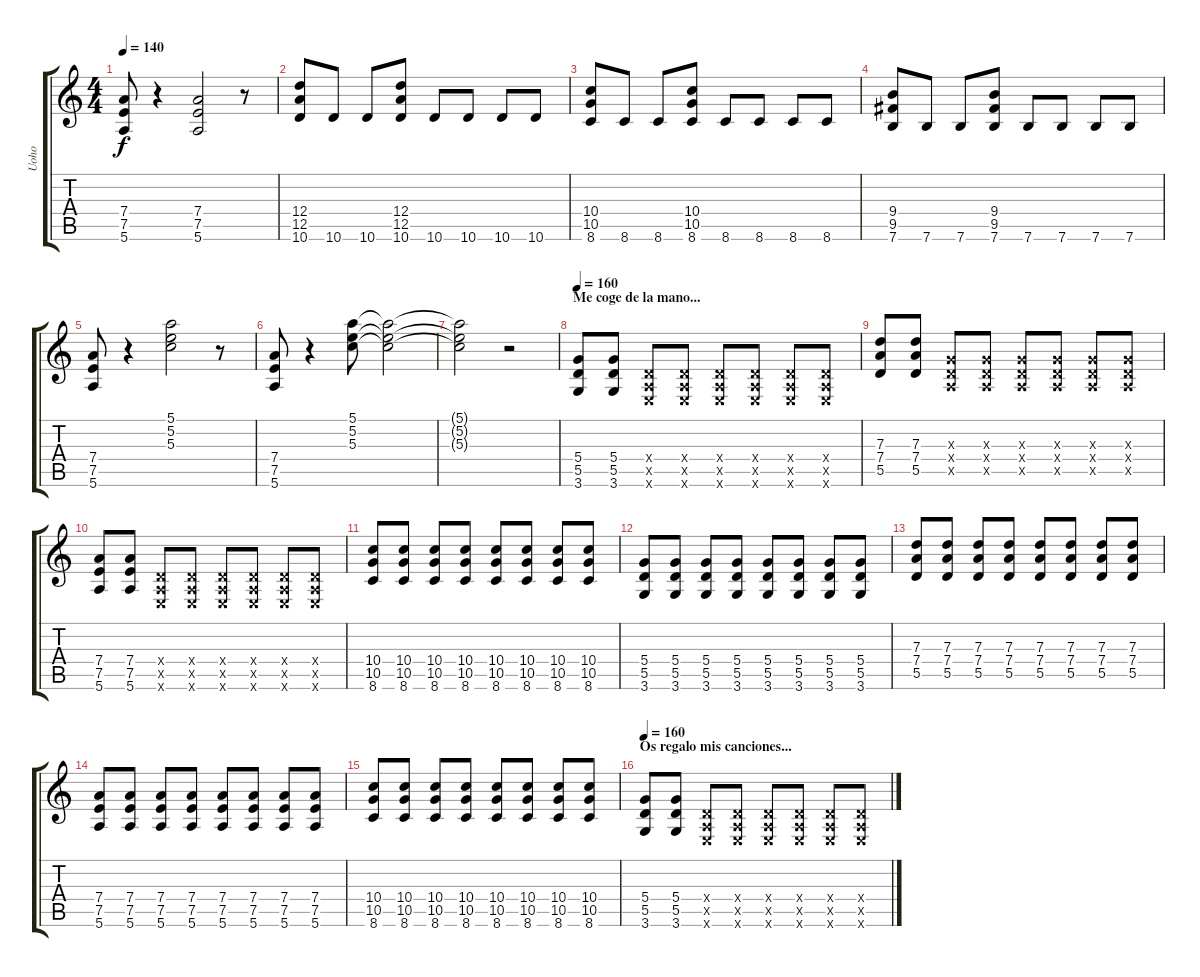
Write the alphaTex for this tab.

\track ("Uoho" "Uoho") {instrument overdrivenguitar}
\staff {score tabs}
\tuning (E4 B3 G3 D3 A2 E2) {hide}
\ts (4 4)
\tempo 140
\clef g2
\ks c
(7.4 7.5 5.6).8{dy f} r.4 (7.4 7.5 5.6).2 r.8 |
(12.4 12.5 10.6).8 10.6.8 10.6.8 (12.4 12.5 10.6).8 10.6.8 10.6.8 10.6.8 10.6.8 |
(10.4 10.5 8.6).8 8.6.8 8.6.8 (10.4 10.5 8.6).8 8.6.8 8.6.8 8.6.8 8.6.8 |
(9.4 9.5 7.6).8 7.6.8 7.6.8 (9.4 9.5 7.6).8 7.6.8 7.6.8 7.6.8 7.6.8 |
(7.4 7.5 5.6).8 r.4 (5.1 5.2 5.3).2 r.8 |
(7.4 7.5 5.6).8 r.4 (5.1 5.2 5.3).8 (5.1{t} 5.2{t} 5.3{t}).2 |
(5.1{t} 5.2{t} 5.3{t}).2 r.2 |
\section ("" "Me coge de la mano...")
\tempo 160
(5.4 5.5 3.6).8 (5.4 5.5 3.6).8 (0.4{x} 0.5{x} 0.6{x}).8 (0.4{x} 0.5{x} 0.6{x}).8 (0.4{x} 0.5{x} 0.6{x}).8 (0.4{x} 0.5{x} 0.6{x}).8 (0.4{x} 0.5{x} 0.6{x}).8 (0.4{x} 0.5{x} 0.6{x}).8 |
(7.3 7.4 5.5).8 (7.3 7.4 5.5).8 (0.3{x} 0.4{x} 0.5{x}).8 (0.3{x} 0.4{x} 0.5{x}).8 (0.3{x} 0.4{x} 0.5{x}).8 (0.3{x} 0.4{x} 0.5{x}).8 (0.3{x} 0.4{x} 0.5{x}).8 (0.3{x} 0.4{x} 0.5{x}).8 |
(7.4 7.5 5.6).8 (7.4 7.5 5.6).8 (0.4{x} 0.5{x} 0.6{x}).8 (0.4{x} 0.5{x} 0.6{x}).8 (0.4{x} 0.5{x} 0.6{x}).8 (0.4{x} 0.5{x} 0.6{x}).8 (0.4{x} 0.5{x} 0.6{x}).8 (0.4{x} 0.5{x} 0.6{x}).8 |
(10.4 10.5 8.6).8 (10.4 10.5 8.6).8 (10.4 10.5 8.6).8 (10.4 10.5 8.6).8 (10.4 10.5 8.6).8 (10.4 10.5 8.6).8 (10.4 10.5 8.6).8 (10.4 10.5 8.6).8 |
(5.4 5.5 3.6).8 (5.4 5.5 3.6).8 (5.4 5.5 3.6).8 (5.4 5.5 3.6).8 (5.4 5.5 3.6).8 (5.4 5.5 3.6).8 (5.4 5.5 3.6).8 (5.4 5.5 3.6).8 |
(7.3 7.4 5.5).8 (7.3 7.4 5.5).8 (7.3 7.4 5.5).8 (7.3 7.4 5.5).8 (7.3 7.4 5.5).8 (7.3 7.4 5.5).8 (7.3 7.4 5.5).8 (7.3 7.4 5.5).8 |
(7.4 7.5 5.6).8 (7.4 7.5 5.6).8 (7.4 7.5 5.6).8 (7.4 7.5 5.6).8 (7.4 7.5 5.6).8 (7.4 7.5 5.6).8 (7.4 7.5 5.6).8 (7.4 7.5 5.6).8 |
(10.4 10.5 8.6).8 (10.4 10.5 8.6).8 (10.4 10.5 8.6).8 (10.4 10.5 8.6).8 (10.4 10.5 8.6).8 (10.4 10.5 8.6).8 (10.4 10.5 8.6).8 (10.4 10.5 8.6).8 |
\section ("" "Os regalo mis canciones...")
\tempo 160
(5.4 5.5 3.6).8 (5.4 5.5 3.6).8 (0.4{x} 0.5{x} 0.6{x}).8 (0.4{x} 0.5{x} 0.6{x}).8 (0.4{x} 0.5{x} 0.6{x}).8 (0.4{x} 0.5{x} 0.6{x}).8 (0.4{x} 0.5{x} 0.6{x}).8 (0.4{x} 0.5{x} 0.6{x}).8
